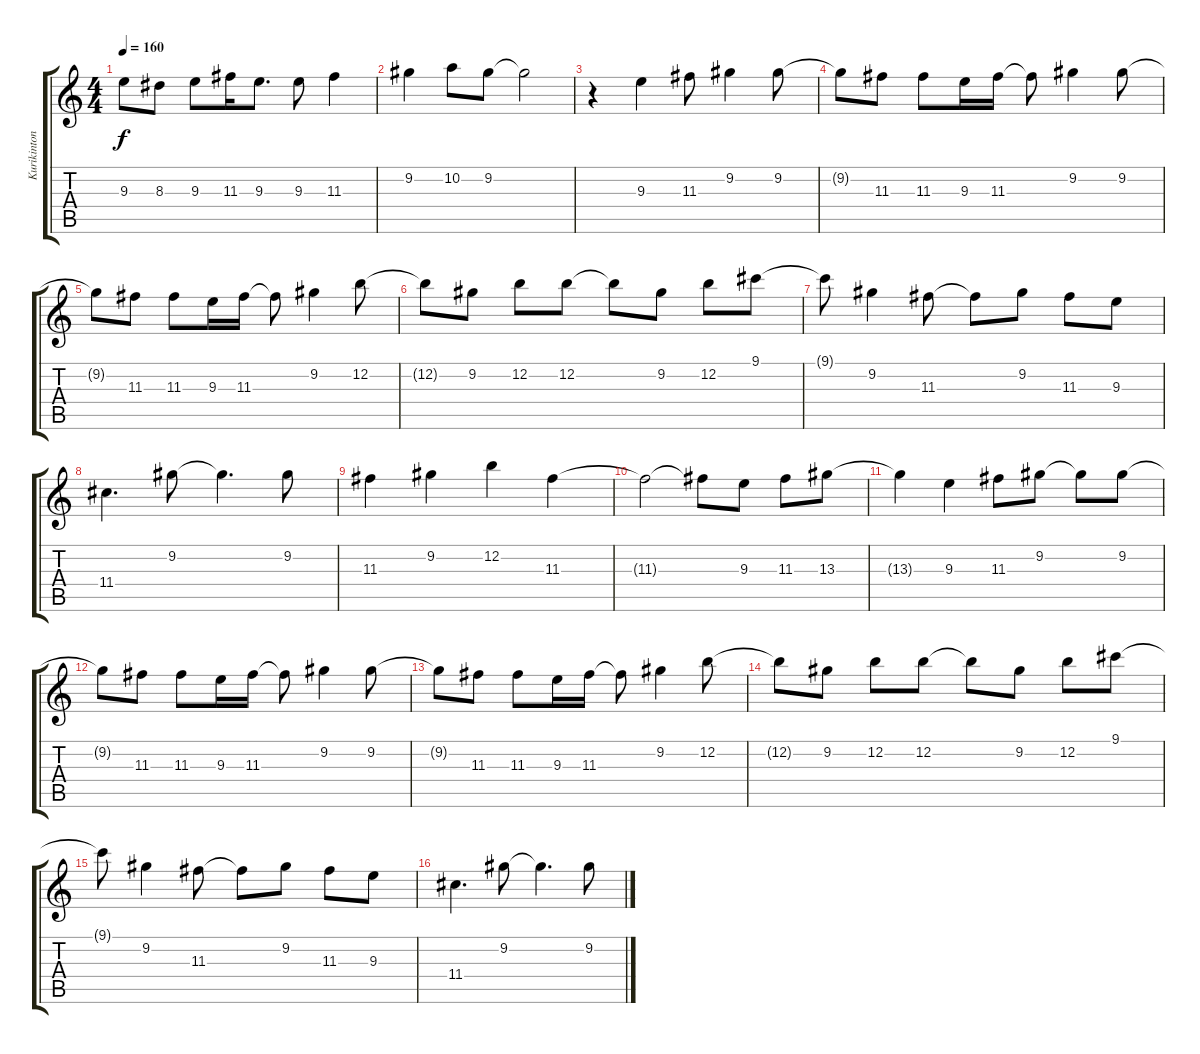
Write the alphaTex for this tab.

\track ("Kurikinton Fox (Lead Guitar)" "Kurikinton") {instrument distortionguitar}
\staff {score tabs}
\tuning (E4 B3 G3 D3 A2 E2) {hide}
\ts (4 4)
\tempo 160
\clef g2
\ks c
9.3{t}.8{dy f} 8.3.8 9.3.8 11.3.16 9.3.8{d} 9.3.8 11.3.4 |
9.2.4 10.2.8 9.2.8 9.2{t}.2 |
r.4 9.3.4 11.3.8 9.2.4 9.2.8 |
9.2{t}.8 11.3.8 11.3.8 9.3.16 11.3.16 11.3{t}.8 9.2.4 9.2.8 |
9.2{t}.8 11.3.8 11.3.8 9.3.16 11.3.16 11.3{t}.8 9.2.4 12.2.8 |
12.2{t}.8 9.2.8 12.2.8 12.2.8 12.2{t}.8 9.2.8 12.2.8 9.1.8 |
9.1{t}.8 9.2.4 11.3.8 11.3{t}.8 9.2.8 11.3.8 9.3.8 |
11.4.4{d} 9.2.8 9.2{t}.4{d} 9.2.8 |
11.3.4 9.2.4 12.2.4 11.3.4 |
11.3{t}.2 11.3{t}.8 9.3.8 11.3.8 13.3.8 |
13.3{t}.4 9.3.4 11.3.8 9.2.8 9.2{t}.8 9.2.8 |
9.2{t}.8 11.3.8 11.3.8 9.3.16 11.3.16 11.3{t}.8 9.2.4 9.2.8 |
9.2{t}.8 11.3.8 11.3.8 9.3.16 11.3.16 11.3{t}.8 9.2.4 12.2.8 |
12.2{t}.8 9.2.8 12.2.8 12.2.8 12.2{t}.8 9.2.8 12.2.8 9.1.8 |
9.1{t}.8 9.2.4 11.3.8 11.3{t}.8 9.2.8 11.3.8 9.3.8 |
11.4.4{d} 9.2.8 9.2{t}.4{d} 9.2.8
